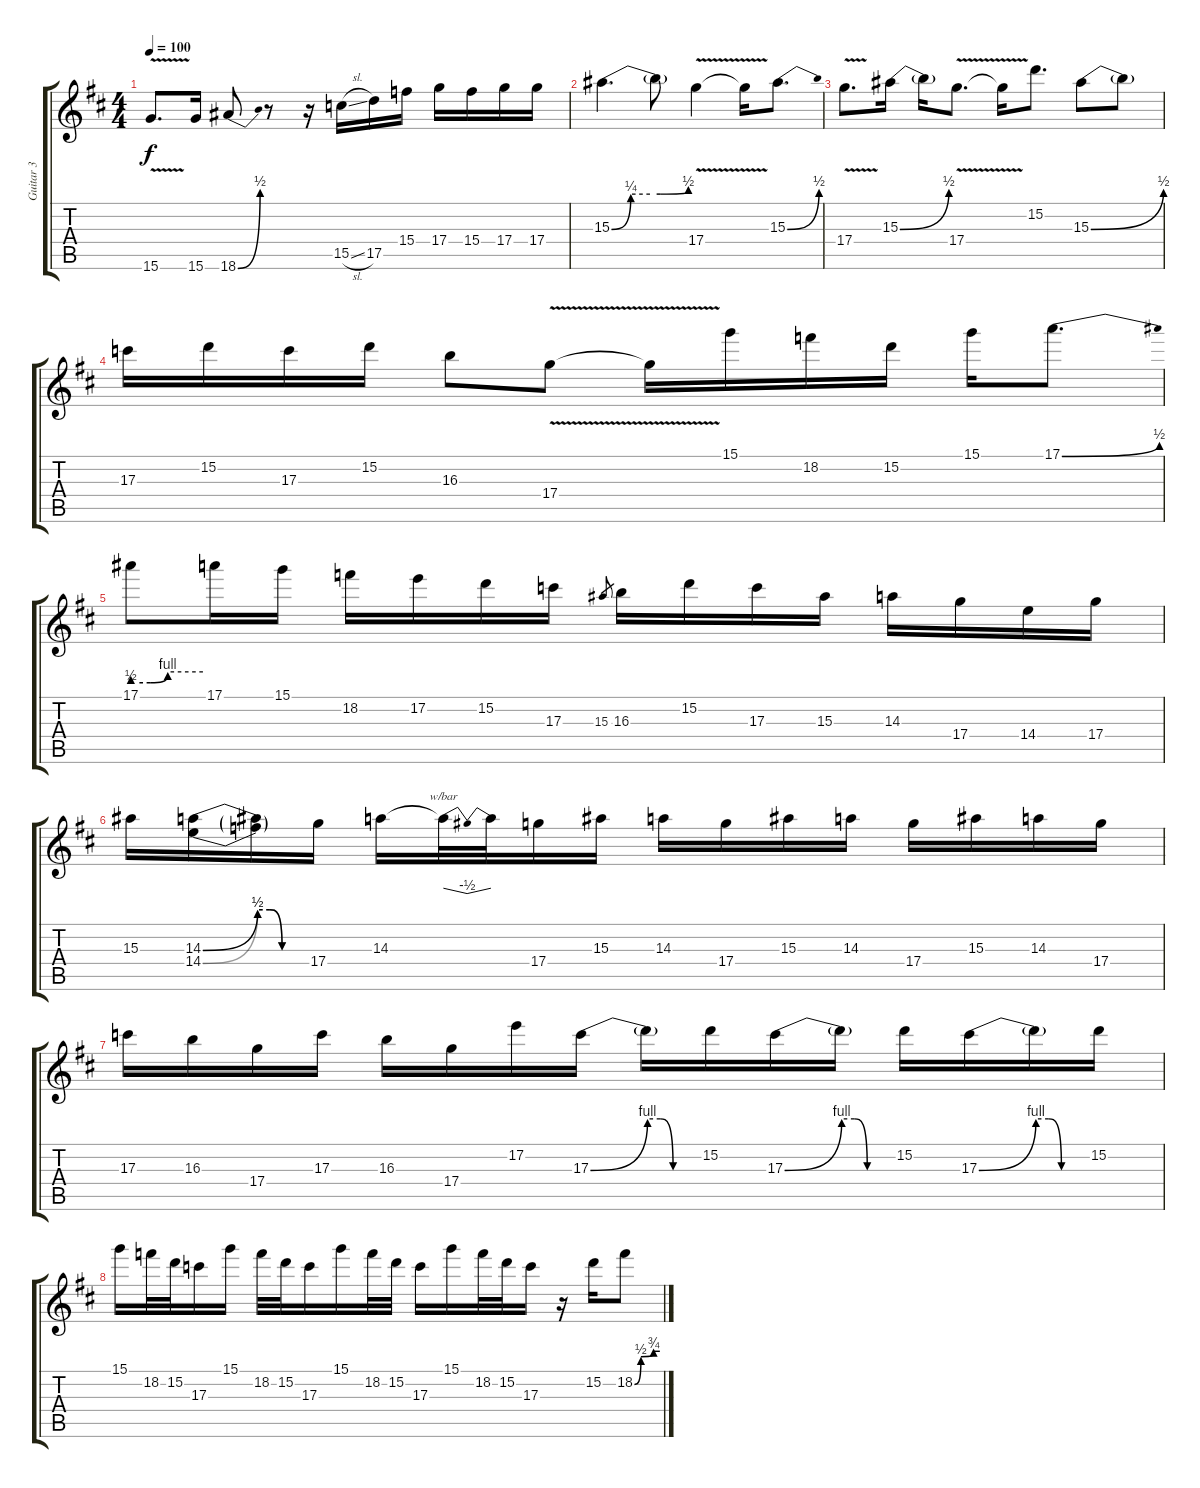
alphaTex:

\track ("Guitar 3" "Guitar 3") {instrument overdrivenguitar}
\staff {score tabs}
\tuning (E4 B3 G3 D3 A2 E2) {hide}
\ts (4 4)
\tempo 100
\clef g2
\ks d
15.6{v}.8{d dy f} 15.6.16 18.6{be (bend 0 0 60 2)}.8 r.8 r.16 15.5{sl}.16 17.5.16 15.4.16 17.4.16 15.4.16 17.4.16 17.4.16 |
15.3{be (custom 0 0 15 1 30 1 38 1 60 2)}.4{d} 15.3{t}.8 17.4{v}.4 17.4{t}.16 15.3{be (bend 0 0 60 2)}.8{d} |
17.4{v}.8{d} 15.3{be (bend 0 0 60 2)}.16 15.3{t}.16 17.4{v}.8{d} 17.4{t}.16 15.2.8{d} 15.3{be (bend 0 0 60 2)}.8 15.3{t}.8 |
17.3.16 15.2.16 17.3.16 15.2.16 16.3.8 17.4{v}.8 17.4{t}.16 15.1.16 18.2.16 15.2.16 15.1.16 17.1{be (bend 0 0 60 2)}.8{d} |
17.1{be (custom 0 2 15 2 30 4 60 4)}.8 17.1.16 15.1.16 18.2.16 17.2.16 15.2.16 17.3.16 15.3.8{gr} 16.3.16 15.2.16 17.3.16 15.3.16 14.3.16 17.4.16 14.4.16 17.4.16 |
15.3.16 (14.3{be (bend 0 0 60 2)} 14.4{be (bend 0 0 60 2)}).16 (14.3{be (custom 0 2 15 2 30 0 60 0) t} 14.4{be (custom 0 2 15 2 30 0 60 0) t}).16 17.4.16 14.3.16 14.3{t}.32{tbe (dip default 0 0 30 -2 60 0)} 14.3{t}.32 17.4.16 15.3.16 14.3.16 17.4.16 15.3.16 14.3.16 17.4.16 15.3.16 14.3.16 17.4.16 |
17.3.16 16.3.16 17.4.16 17.3.16 16.3.16 17.4.16 17.2.16 17.3{be (bend 0 0 60 4)}.16 17.3{be (custom 0 4 15 4 30 0 60 0) t}.16 15.2.16 17.3{be (bend 0 0 60 4)}.16 17.3{be (custom 0 4 15 4 30 0 60 0) t}.16 15.2.16 17.3{be (bend 0 0 60 4)}.16 17.3{be (custom 0 4 15 4 30 0 60 0) t}.16 15.2.16 |
15.1.16 18.2.32 15.2.32 17.3.16 15.1.16 18.2.32 15.2.32 17.3.16 15.1.16 18.2.32 15.2.32 17.3.16 15.1.16 18.2.32 15.2.32 17.3.16 r.16 15.2.16 18.2{be (custom 0 0 15 2 45 3 60 3)}.8
